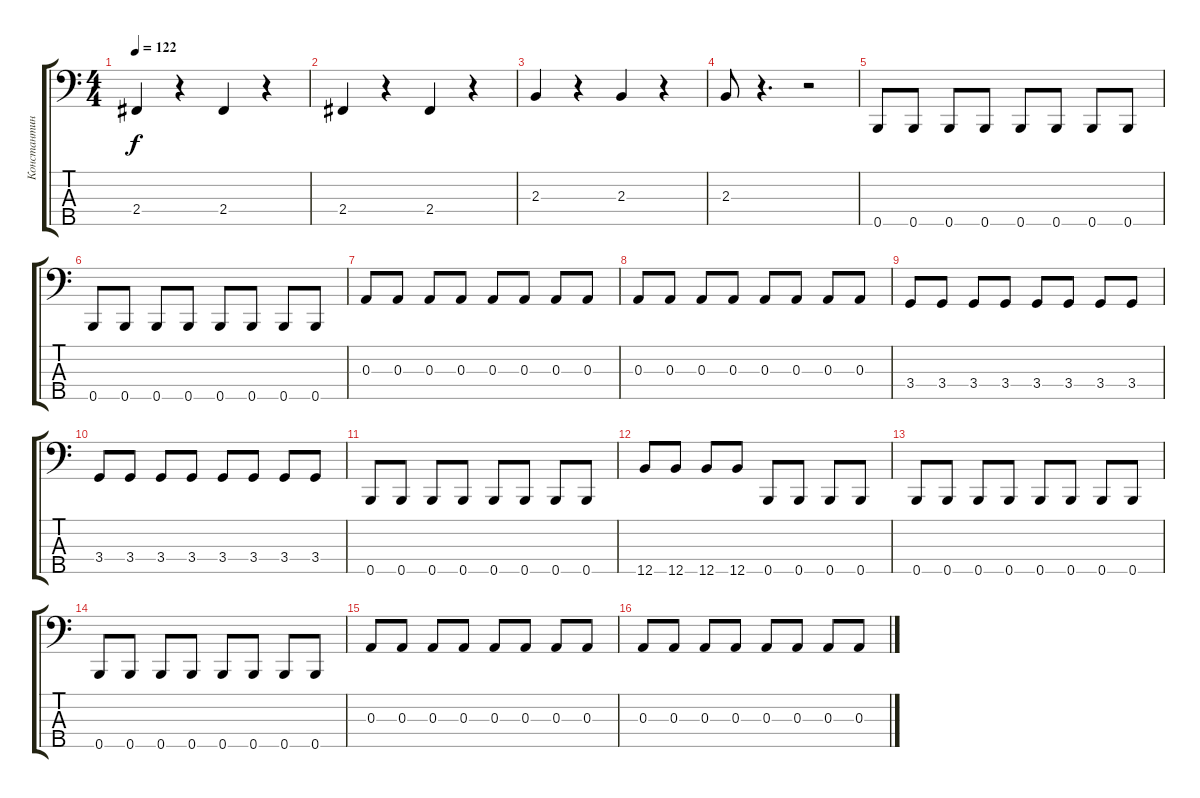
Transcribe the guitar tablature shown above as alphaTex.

\track ("Константин Бекрев" "Константин") {instrument electricbasspick}
\staff {score tabs}
\tuning (G2 D2 A1 E1 B0) {hide}
\ts (4 4)
\tempo 122
\clef f4
\ks c
2.4.4{dy f} r.4 2.4.4 r.4 |
2.4.4 r.4 2.4.4 r.4 |
2.3.4 r.4 2.3.4 r.4 |
2.3.8 r.4{d} r.2 |
0.5.8 0.5.8 0.5.8 0.5.8 0.5.8 0.5.8 0.5.8 0.5.8 |
0.5.8 0.5.8 0.5.8 0.5.8 0.5.8 0.5.8 0.5.8 0.5.8 |
0.3.8 0.3.8 0.3.8 0.3.8 0.3.8 0.3.8 0.3.8 0.3.8 |
0.3.8 0.3.8 0.3.8 0.3.8 0.3.8 0.3.8 0.3.8 0.3.8 |
3.4.8 3.4.8 3.4.8 3.4.8 3.4.8 3.4.8 3.4.8 3.4.8 |
3.4.8 3.4.8 3.4.8 3.4.8 3.4.8 3.4.8 3.4.8 3.4.8 |
0.5.8 0.5.8 0.5.8 0.5.8 0.5.8 0.5.8 0.5.8 0.5.8 |
12.5.8 12.5.8 12.5.8 12.5.8 0.5.8 0.5.8 0.5.8 0.5.8 |
0.5.8 0.5.8 0.5.8 0.5.8 0.5.8 0.5.8 0.5.8 0.5.8 |
0.5.8 0.5.8 0.5.8 0.5.8 0.5.8 0.5.8 0.5.8 0.5.8 |
0.3.8 0.3.8 0.3.8 0.3.8 0.3.8 0.3.8 0.3.8 0.3.8 |
0.3.8 0.3.8 0.3.8 0.3.8 0.3.8 0.3.8 0.3.8 0.3.8
